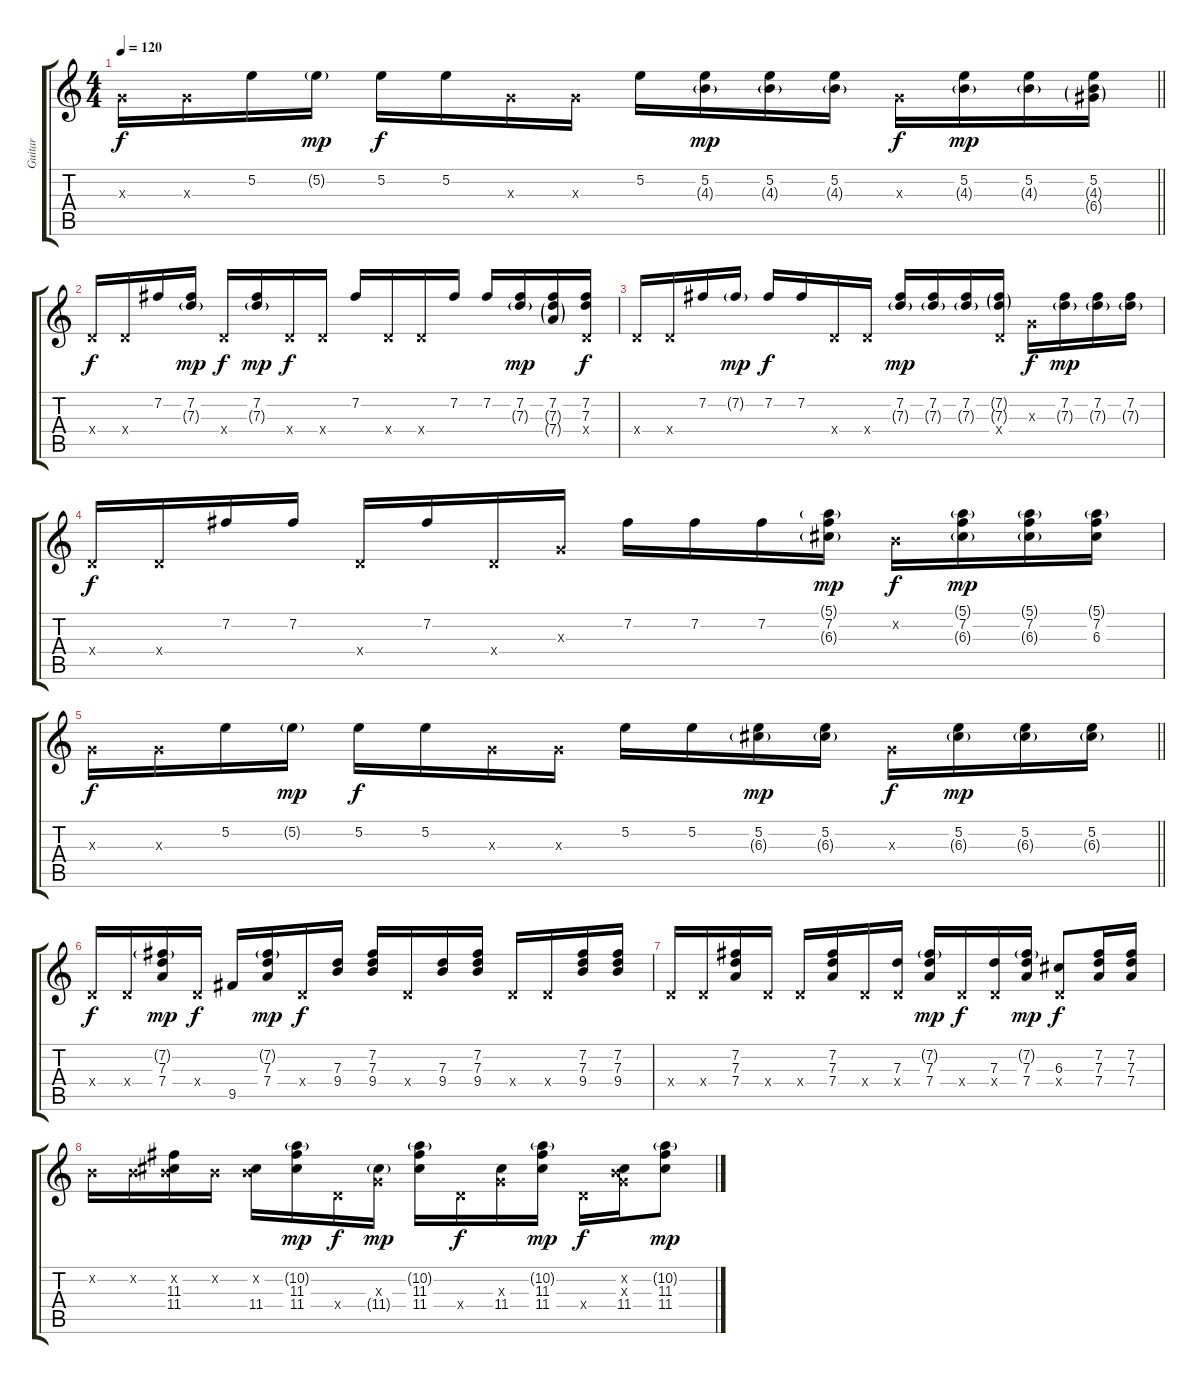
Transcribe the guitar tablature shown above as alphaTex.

\track ("Guitar" "Guitar") {instrument electricguitarclean}
\staff {score tabs}
\tuning (E4 B3 G3 D3 A2 E2) {hide}
\ts (4 4)
\tempo 120
\clef g2
\barLineRight lightlight
\ks c
0.3{x}.16{dy f} 0.3{x}.16 5.2.16 5.2{g}.16{dy mp} 5.2.16{dy f} 5.2.16 0.3{x}.16 0.3{x}.16 5.2.16 (5.2 4.3{g}).16{dy mp} (5.2 4.3{g}).16 (5.2 4.3{g}).16 0.3{x}.16{dy f} (5.2 4.3{g}).16{dy mp} (5.2 4.3{g}).16 (5.2 4.3{g} 6.4{g}).16 |
0.4{x}.16{dy f} 0.4{x}.16 7.2.16 (7.2 7.3{g}).16{dy mp} 0.4{x}.16{dy f} (7.2 7.3{g}).16{dy mp} 0.4{x}.16{dy f} 0.4{x}.16 7.2.16 0.4{x}.16 0.4{x}.16 7.2.16 7.2.16 (7.2 7.3{g}).16{dy mp} (7.2 7.3{g} 7.4{g}).16 (7.2 7.3 0.4{x}).16{dy f} |
0.4{x}.16 0.4{x}.16 7.2.16 7.2{g}.16{dy mp} 7.2.16{dy f} 7.2.16 0.4{x}.16 0.4{x}.16 (7.2 7.3{g}).16{dy mp} (7.2 7.3{g}).16 (7.2 7.3{g}).16 (7.2{g} 7.3{g} 0.4{x}).16 0.3{x}.16{dy f} (7.2 7.3{g}).16{dy mp} (7.2 7.3{g}).16 (7.2 7.3{g}).16 |
0.4{x}.16{dy f} 0.4{x}.16 7.2.16 7.2.16 0.4{x}.16 7.2.16 0.4{x}.16 0.3{x}.16 7.2.16 7.2.16 7.2.16 (5.1{g} 7.2 6.3{g}).16{dy mp} 0.2{x}.16{dy f} (5.1{g} 7.2 6.3{g}).16{dy mp} (5.1{g} 7.2 6.3{g}).16 (5.1{g} 7.2 6.3).16 |
\barLineRight lightlight
0.3{x}.16{dy f} 0.3{x}.16 5.2.16 5.2{g}.16{dy mp} 5.2.16{dy f} 5.2.16 0.3{x}.16 0.3{x}.16 5.2.16 5.2.16 (5.2 6.3{g}).16{dy mp} (5.2 6.3{g}).16 0.3{x}.16{dy f} (5.2 6.3{g}).16{dy mp} (5.2 6.3{g}).16 (5.2 6.3{g}).16 |
\section ("" "")
0.4{x}.16{dy f} 0.4{x}.16 (7.2{g} 7.3 7.4).16{dy mp} 0.4{x}.16{dy f} 9.5.16 (7.2{g} 7.3 7.4).16{dy mp} 0.4{x}.16{dy f} (7.3 9.4).16 (7.2 7.3 9.4).16 0.4{x}.16 (7.3 9.4).16 (7.2 7.3 9.4).16 0.4{x}.16 0.4{x}.16 (7.2 7.3 9.4).16 (7.2 7.3 9.4).16 |
0.4{x}.16 0.4{x}.16 (7.2 7.3 7.4).16 0.4{x}.16 0.4{x}.16 (7.2 7.3 7.4).16 0.4{x}.16 (7.3 0.4{x}).16 (7.2{g} 7.3 7.4).16{dy mp} 0.4{x}.16{dy f} (7.3 0.4{x}).16 (7.2{g} 7.3 7.4).16{dy mp} (6.3 0.4{x}).8{dy f} (7.2 7.3 7.4).16 (7.2 7.3 7.4).16 |
0.2{x}.16 0.2{x}.16 (0.2{x} 11.3 11.4).16 0.2{x}.16 (0.2{x} 11.4).16 (10.2{g} 11.3 11.4).16{dy mp} 0.4{x}.16{dy f} (0.3{x} 11.4{g}).16{dy mp} (10.2{g} 11.3 11.4).16 0.4{x}.16{dy f} (0.3{x} 11.4).16 (10.2{g} 11.3 11.4).16{dy mp} 0.4{x}.16{dy f} (0.2{x} 0.3{x} 11.4).16 (10.2{g} 11.3 11.4).8{dy mp}
